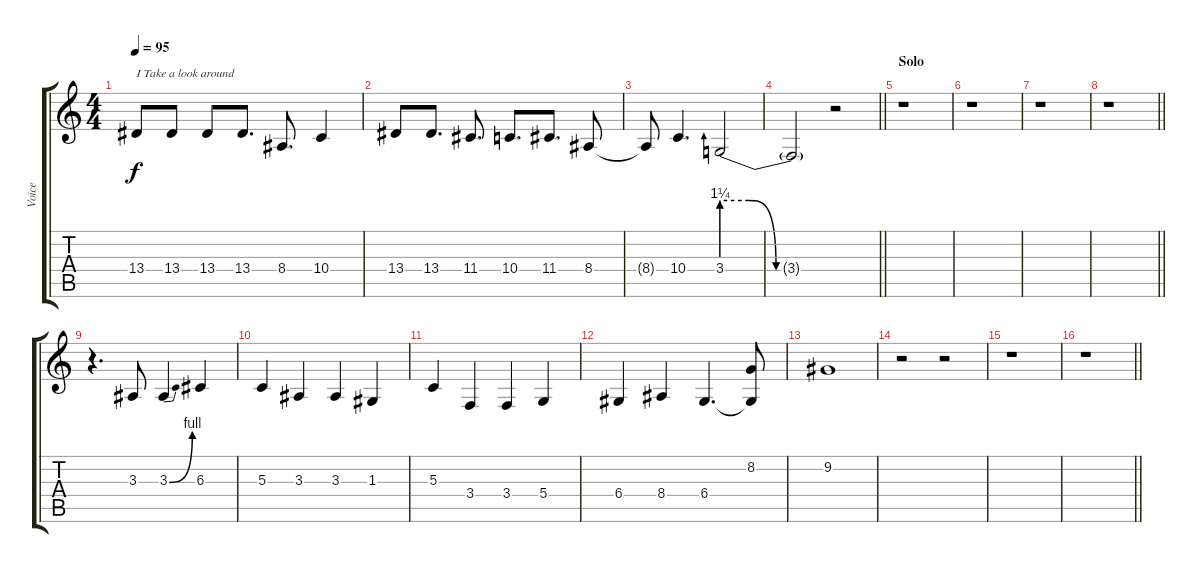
\track ("Voice" "Voice") {instrument lead2sawtooth}
\staff {score tabs}
\tuning (E4 B3 G3 D3 A2 E2) {hide}
\ts (4 4)
\tempo 95
\clef g2
\ks c
13.4.8{txt "I Take a look around" dy f} 13.4.8 13.4.8 13.4.8{d} 8.4.8{d} 10.4.4 |
13.4.8 13.4.8{d} 11.4.8{d} 10.4.8{d} 11.4.8{d} 8.4.8 |
8.4{t}.8 10.4.4{d} 3.4{be (custom 0 5 15 5 30 0 60 0)}.2 |
\barLineRight lightlight
3.4{t}.2 r.2 |
\section ("" "Solo")
r.1 |
r.1 |
r.1 |
\barLineRight lightlight
r.1 |
\section ("" "")
r.4{d} 3.3.8 3.3{be (bend 0 0 60 4)}.4 6.3.4 |
5.3.4 3.3.4 3.3.4 1.3.4 |
5.3.4 3.4.4 3.4.4 5.4.4 |
6.4.4 8.4.4 6.4.4{d} (8.2 6.4{t}).8 |
9.2.1 |
r.2 r.2 |
r.1 |
\barLineRight lightlight
r.1
